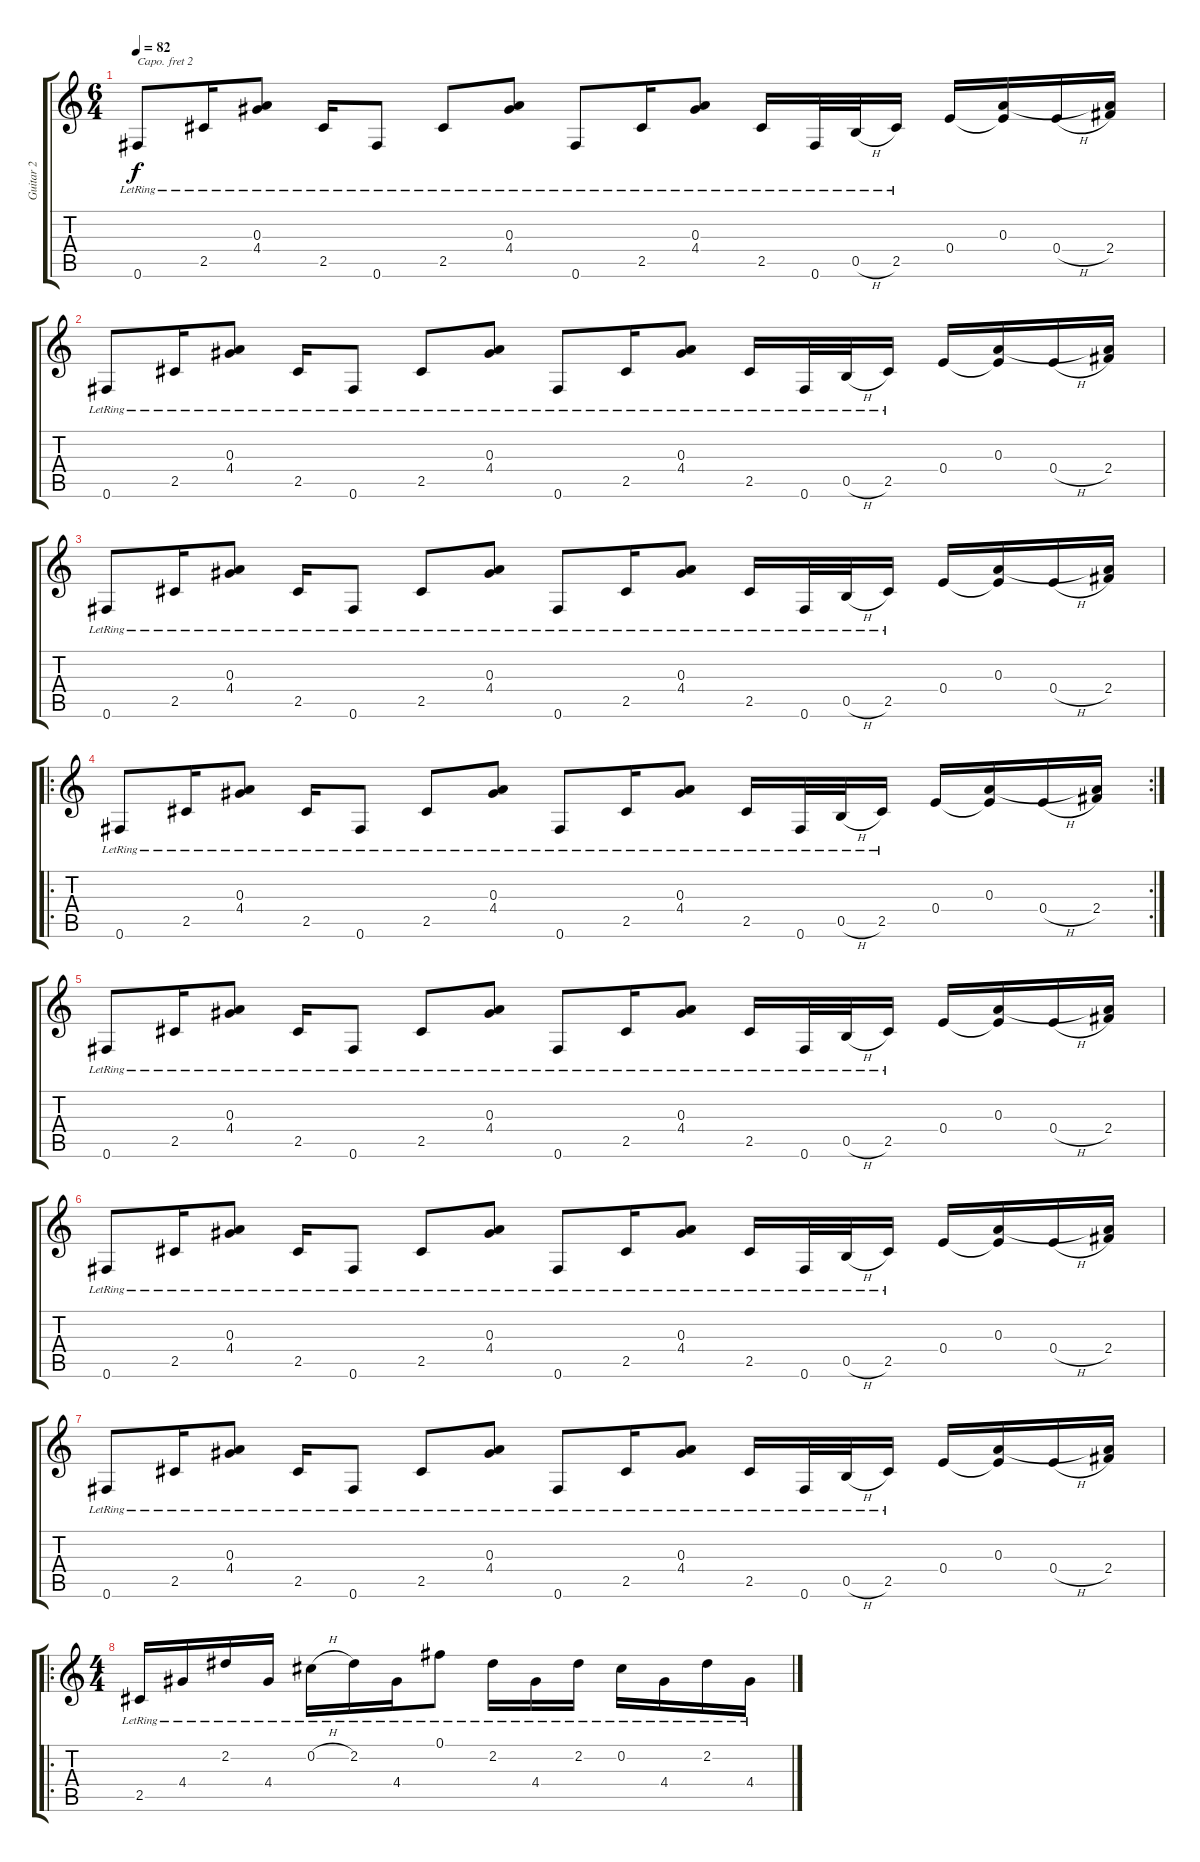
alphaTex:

\track ("Guitar 2" "Guitar 2") {instrument electricguitarclean}
\staff {score tabs}
\capo 2
\tuning (E4 B3 G3 D3 A2 E2) {hide}
\ts (6 4)
\tempo 82
\clef g2
\ks c
0.6{lr}.8{dy f balance 16 instrument electricguitarclean} 2.5{lr}.16 (0.3{lr} 4.4{lr}).8 2.5{lr}.16 0.6{lr}.8 2.5{lr}.8 (0.3{lr} 4.4{lr}).8 0.6{lr}.8 2.5{lr}.16 (0.3{lr} 4.4{lr}).8 2.5{lr}.16 0.6{lr}.32 0.5{h lr}.32 2.5{lr}.16 0.4.16 (0.3 0.4{t}).16 0.4{h}.16 (0.3{t} 2.4).16 |
0.6{lr}.8 2.5{lr}.16 (0.3{lr} 4.4{lr}).8 2.5{lr}.16 0.6{lr}.8 2.5{lr}.8 (0.3{lr} 4.4{lr}).8 0.6{lr}.8 2.5{lr}.16 (0.3{lr} 4.4{lr}).8 2.5{lr}.16 0.6{lr}.32 0.5{h lr}.32 2.5{lr}.16 0.4.16 (0.3 0.4{t}).16 0.4{h}.16 (0.3{t} 2.4).16 |
0.6{lr}.8 2.5{lr}.16 (0.3{lr} 4.4{lr}).8 2.5{lr}.16 0.6{lr}.8 2.5{lr}.8 (0.3{lr} 4.4{lr}).8 0.6{lr}.8 2.5{lr}.16 (0.3{lr} 4.4{lr}).8 2.5{lr}.16 0.6{lr}.32 0.5{h lr}.32 2.5{lr}.16 0.4.16 (0.3 0.4{t}).16 0.4{h}.16 (0.3{t} 2.4).16 |
\ro
\rc 2
0.6{lr}.8 2.5{lr}.16 (0.3{lr} 4.4{lr}).8 2.5{lr}.16 0.6{lr}.8 2.5{lr}.8 (0.3{lr} 4.4{lr}).8 0.6{lr}.8 2.5{lr}.16 (0.3{lr} 4.4{lr}).8 2.5{lr}.16 0.6{lr}.32 0.5{h lr}.32 2.5{lr}.16 0.4.16 (0.3 0.4{t}).16 0.4{h}.16 (0.3{t} 2.4).16 |
0.6{lr}.8 2.5{lr}.16 (0.3{lr} 4.4{lr}).8 2.5{lr}.16 0.6{lr}.8 2.5{lr}.8 (0.3{lr} 4.4{lr}).8 0.6{lr}.8 2.5{lr}.16 (0.3{lr} 4.4{lr}).8 2.5{lr}.16 0.6{lr}.32 0.5{h lr}.32 2.5{lr}.16 0.4.16 (0.3 0.4{t}).16 0.4{h}.16 (0.3{t} 2.4).16 |
0.6{lr}.8 2.5{lr}.16 (0.3{lr} 4.4{lr}).8 2.5{lr}.16 0.6{lr}.8 2.5{lr}.8 (0.3{lr} 4.4{lr}).8 0.6{lr}.8 2.5{lr}.16 (0.3{lr} 4.4{lr}).8 2.5{lr}.16 0.6{lr}.32 0.5{h lr}.32 2.5{lr}.16 0.4.16 (0.3 0.4{t}).16 0.4{h}.16 (0.3{t} 2.4).16 |
0.6{lr}.8 2.5{lr}.16 (0.3{lr} 4.4{lr}).8 2.5{lr}.16 0.6{lr}.8 2.5{lr}.8 (0.3{lr} 4.4{lr}).8 0.6{lr}.8 2.5{lr}.16 (0.3{lr} 4.4{lr}).8 2.5{lr}.16 0.6{lr}.32 0.5{h lr}.32 2.5{lr}.16 0.4.16 (0.3 0.4{t}).16 0.4{h}.16 (0.3{t} 2.4).16 |
\ro
\ts (4 4)
2.5{lr}.16 4.4{lr}.16 2.2{lr}.16 4.4{lr}.16 0.2{h lr}.16 2.2{lr}.16 4.4{lr}.16 0.1{lr}.8 2.2{lr}.16 4.4{lr}.16 2.2{lr}.16 0.2{lr}.16 4.4{lr}.16 2.2{lr}.16 4.4{lr}.16
